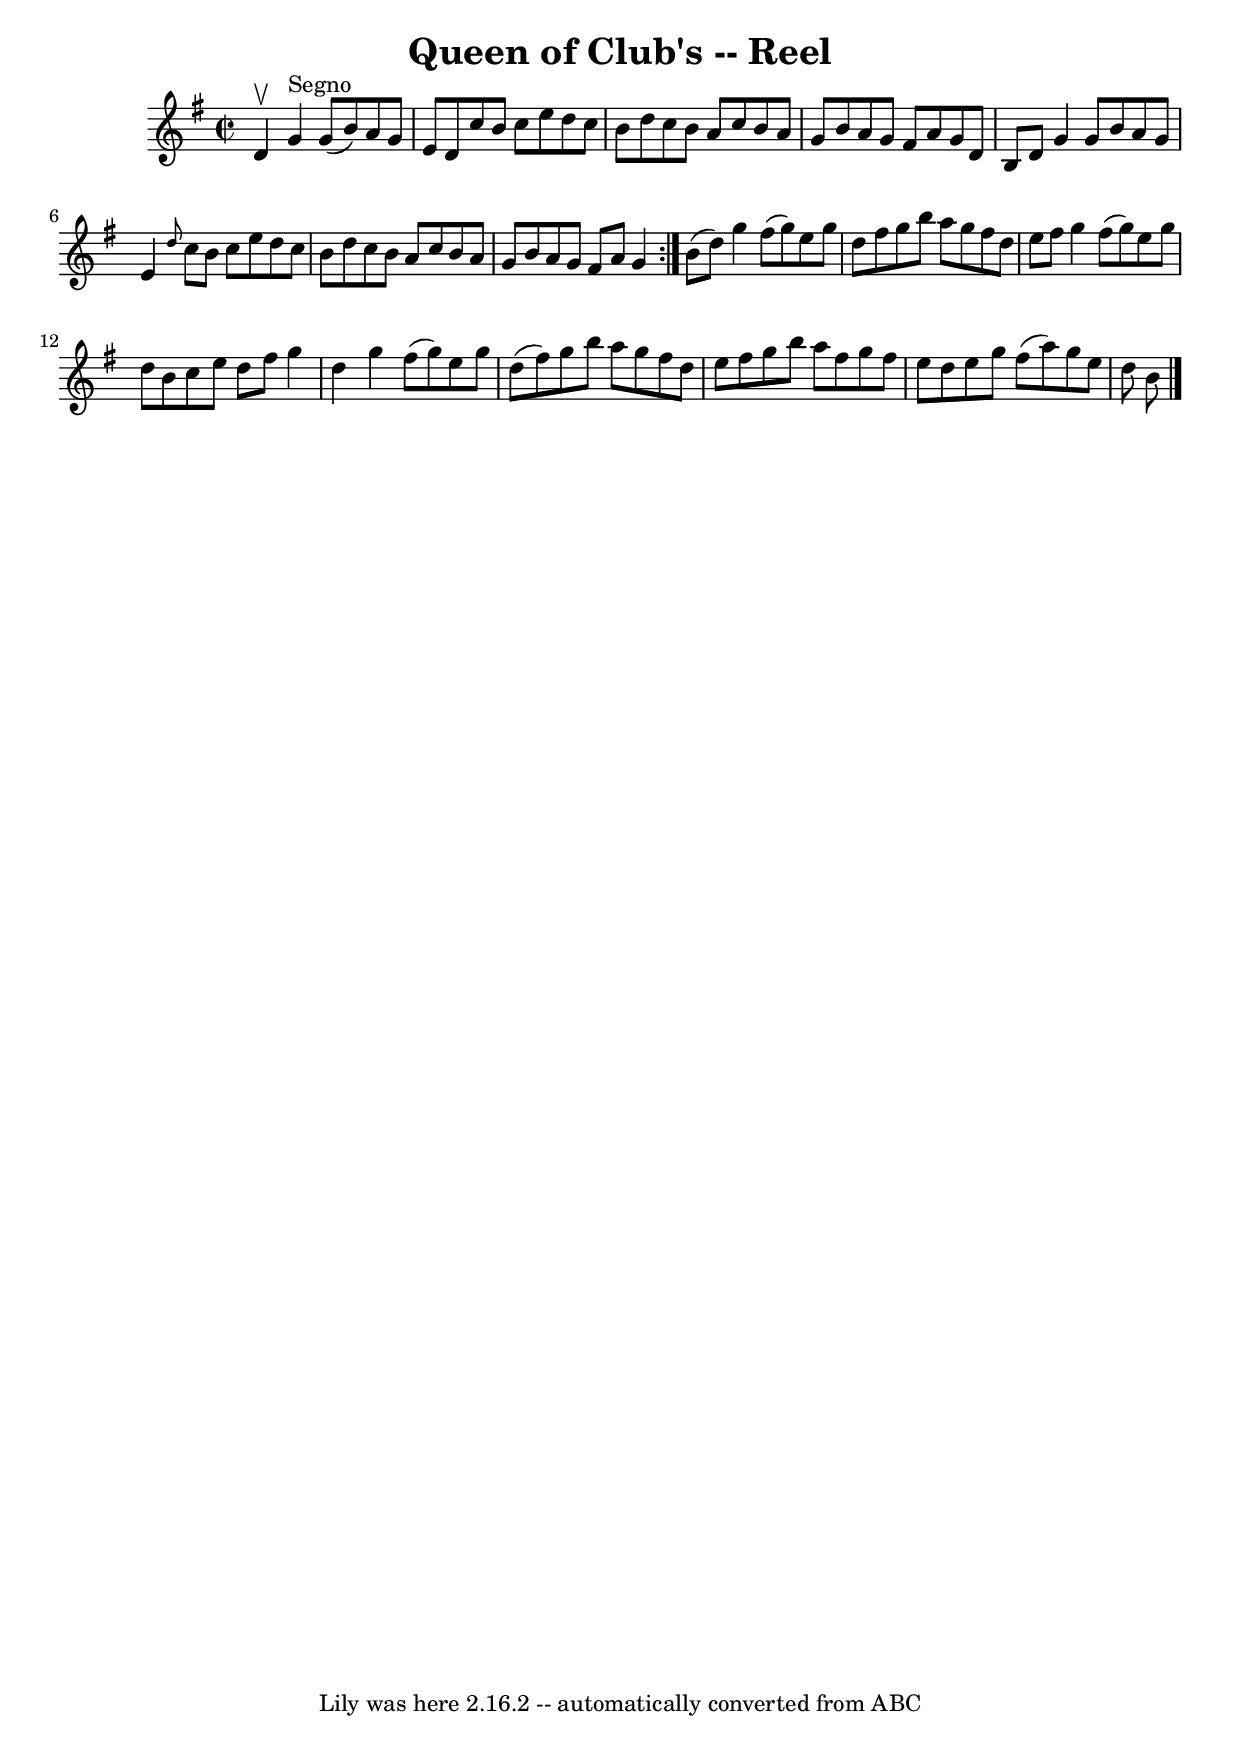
\version "2.7.40"
\include "Mammoth.ily"
\header {
	%% book = "Ryan's Mammoth Collection"
	crossRefNumber = "1"
	footnotes = "\\\\225"
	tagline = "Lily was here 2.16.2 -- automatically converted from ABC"
	title = "Queen of Club's -- Reel"
}
voicedefault =  {


\repeat volta 2 {
\override Staff.TimeSignature #'style = #'C
 \time 2/2 
\key g \major d'4^\upbow   |
 g'4^"Segno" g'8 (
b'8) a'8 g'8 e'8 d'8    |
 c''8 b'8 c''8 e''8    
d''8 c''8 b'8 d''8    |
 c''8 b'8 a'8 c''8 b'8    
a'8 g'8 b'8    |
 a'8 g'8 fis'8 a'8 g'8 d'8 b8  
 d'8    |
 g'4 g'8 b'8 a'8 g'8 e'4    |
 
\grace { d''8  } c''8 b'8 c''8 e''8 d''8 c''8 b'8    
d''8    |
 c''8 b'8 a'8 c''8 b'8 a'8 g'8 b'8    
|
 a'8 g'8 fis'8 a'8 g'4  } b'8 (d''8) |
   
 g''4 fis''8 (g''8) e''8 g''8 d''8 fis''8    |
   
g''8 b''8 a''8 g''8 fis''8 d''8 e''8 fis''8    |
   
g''4 fis''8 (g''8) e''8 g''8 d''8 b'8    |
 c''8    
e''8 d''8 fis''8 g''4 d''4    |
 g''4 fis''8 (g''8  
-) e''8 g''8 d''8 (fis''8)   |
 g''8 b''8 a''8    
g''8 fis''8 d''8 e''8 fis''8    |
 g''8 b''8 a''8    
fis''8 g''8 fis''8 e''8 d''8    |
 e''8 g''8 fis''8 (
 a''8) g''8 e''8 d''8 b'8      \bar "|."   
}

\score{
    <<

	\context Staff="default"
	{
	    \voicedefault 
	}

    >>
	\layout {
	}
	\midi {}
}
